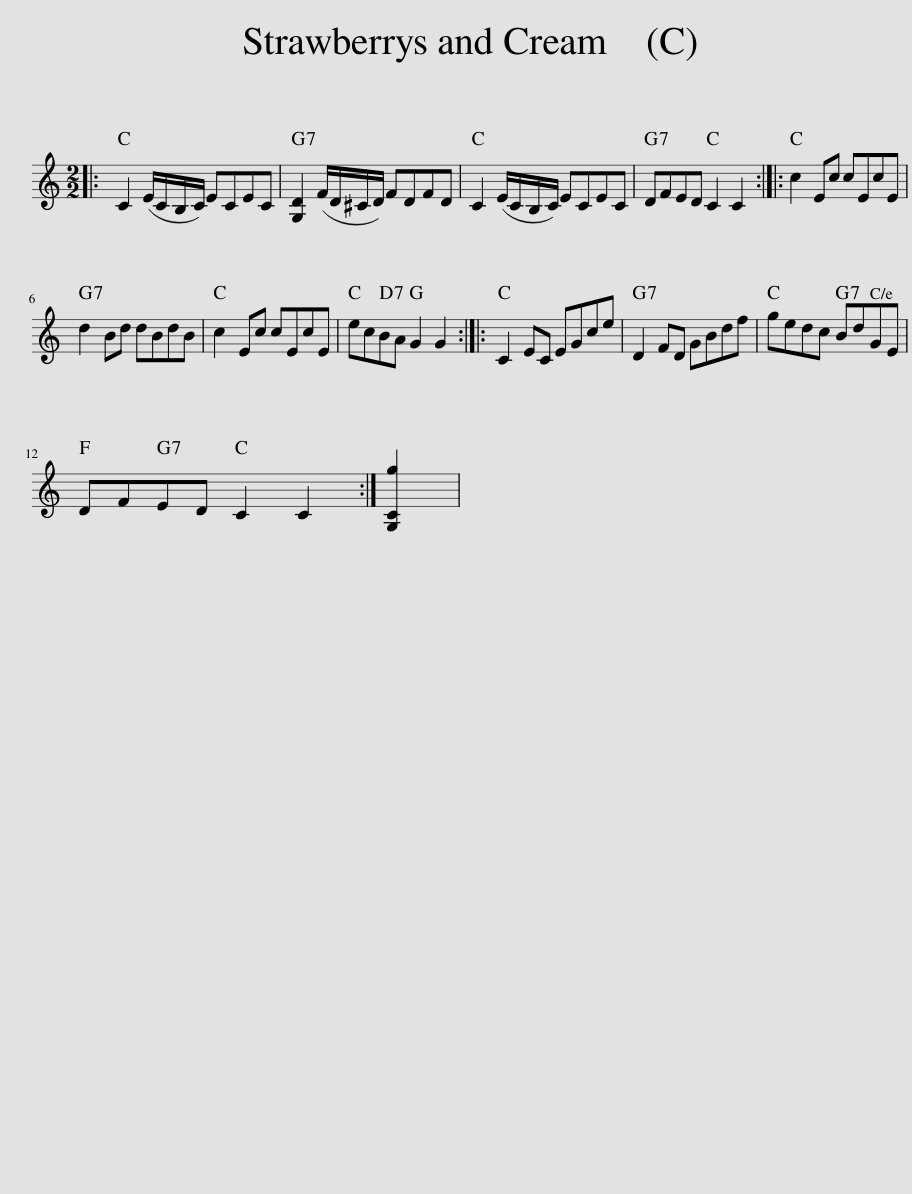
X:1
L:1/8
M:2/2
I:linebreak $
K:C
V:1 treble
V:1
|: C2 (E/C/B,/C/) ECEC | [G,D]2 (F/D/^C/D/) FDFD | C2 (E/C/B,/C/) ECEC | DFED C2 C2 :: c2 Ec cEcE |$ %5
 d2 Bd dBdB | c2 Ec cEcE | ecBA G2 G2 :: C2 EC EGce | D2 FD GBdf | %10
 gedc BdGE |$ DFED C2 C2 :| [G,Cg]2 | %13
